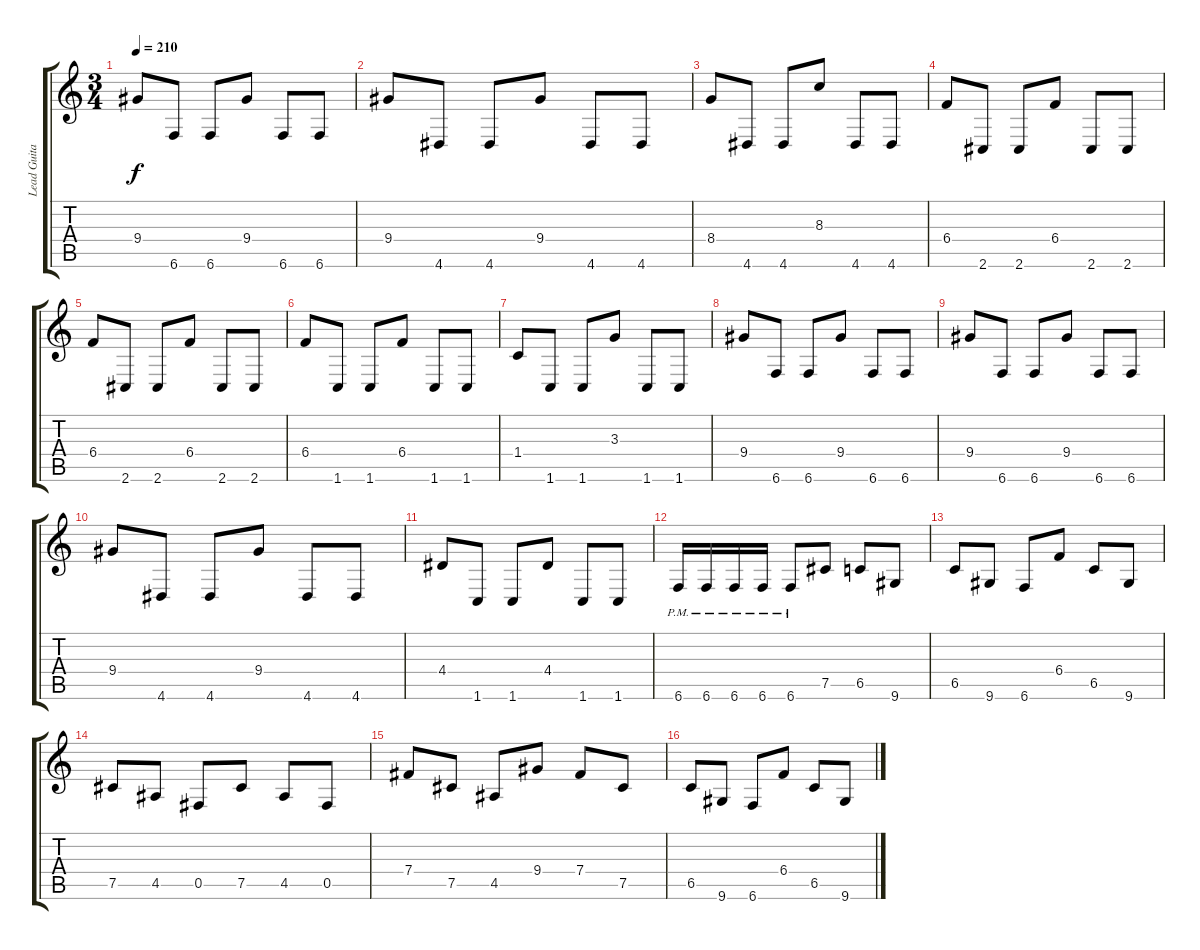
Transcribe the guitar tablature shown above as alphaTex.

\track ("Lead Guitar" "Lead Guita") {instrument distortionguitar}
\staff {score tabs}
\tuning (Db4 Ab3 E3 B2 Gb2 B1) {hide}
\ts (3 4)
\tempo 210
\clef g2
\ks c
9.4.8{dy f} 6.6.8 6.6.8 9.4.8 6.6.8 6.6.8 |
9.4.8 4.6.8 4.6.8 9.4.8 4.6.8 4.6.8 |
8.4.8 4.6.8 4.6.8 8.3.8 4.6.8 4.6.8 |
6.4.8 2.6.8 2.6.8 6.4.8 2.6.8 2.6.8 |
6.4.8 2.6.8 2.6.8 6.4.8 2.6.8 2.6.8 |
6.4.8 1.6.8 1.6.8 6.4.8 1.6.8 1.6.8 |
1.4.8 1.6.8 1.6.8 3.3.8 1.6.8 1.6.8 |
9.4.8 6.6.8 6.6.8 9.4.8 6.6.8 6.6.8 |
9.4.8 6.6.8 6.6.8 9.4.8 6.6.8 6.6.8 |
9.4.8 4.6.8 4.6.8 9.4.8 4.6.8 4.6.8 |
4.4.8 1.6.8 1.6.8 4.4.8 1.6.8 1.6.8 |
6.6{pm}.16 6.6{pm}.16 6.6{pm}.16 6.6{pm}.16 6.6{pm}.8 7.5.8 6.5.8 9.6.8 |
6.5.8 9.6.8 6.6.8 6.4.8 6.5.8 9.6.8 |
7.5.8 4.5.8 0.5.8 7.5.8 4.5.8 0.5.8 |
7.4.8 7.5.8 4.5.8 9.4.8 7.4.8 7.5.8 |
6.5.8 9.6.8 6.6.8 6.4.8 6.5.8 9.6.8
